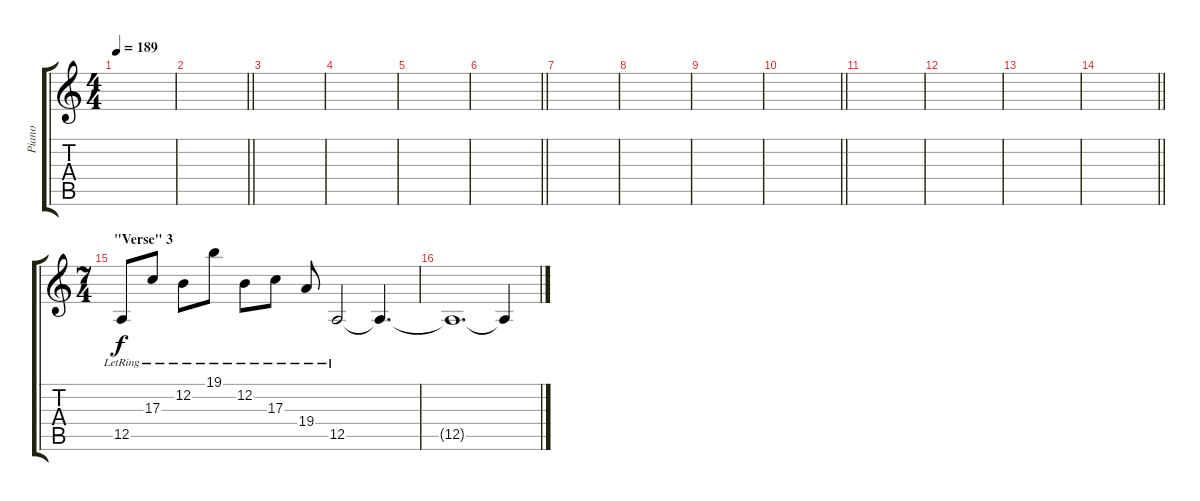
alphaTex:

\track ("Piano" "Piano") {instrument acousticgrandpiano}
\staff {score tabs}
\tuning (E4 B3 G3 D3 A2 E2) {hide}
\ts (4 4)
\tempo 189
\clef g2
\ks c
|
\barLineRight lightlight
|
\section ("" "")
|
|
|
\barLineRight lightlight
|
\section ("" "")
|
|
|
\barLineRight lightlight
|
\section ("" "")
|
|
|
\barLineRight lightlight
|
\ts (7 4)
\section ("" "\"Verse\" 3")
12.5{lr}.8{volume 11 balance 8 instrument acousticgrandpiano} 17.3{lr}.8 12.2{lr}.8 19.1{lr}.8 12.2{lr}.8 17.3{lr}.8 19.4{lr}.8 12.5{lr}.2 12.5{t}.4{d} |
12.5{t}.1{d} 12.5{t}.4
